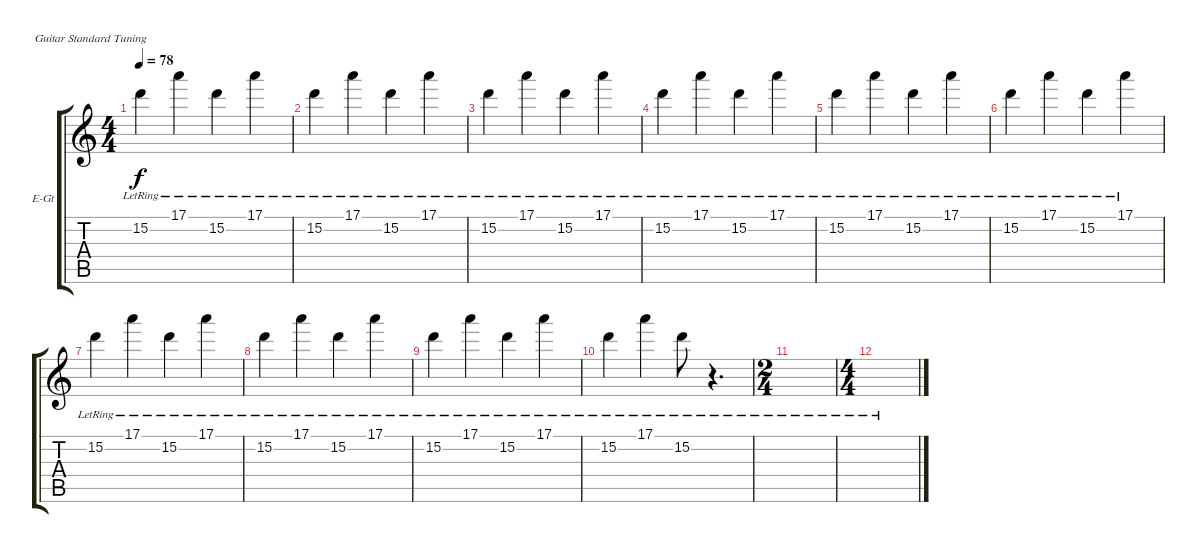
\defaultSystemsLayout 4
\bracketExtendMode groupsimilarinstruments
\firstSystemTrackNameOrientation horizontal
\otherSystemsTrackNameOrientation horizontal
\track ("Electric Guitar" "E-Gt") {instrument electricguitarclean}
\staff {score tabs}
\tuning (E4 B3 G3 D3 A2 E2)
\ts (4 4)
\tempo 78
\clef g2
\ks c
15.2{lr}.4{dy f} 17.1{lr}.4 15.2{lr}.4 17.1{lr}.4 |
15.2{lr}.4 17.1{lr}.4 15.2{lr}.4 17.1{lr}.4 |
15.2{lr}.4 17.1{lr}.4 15.2{lr}.4 17.1{lr}.4 |
15.2{lr}.4 17.1{lr}.4 15.2{lr}.4 17.1{lr}.4 |
15.2{lr}.4 17.1{lr}.4 15.2{lr}.4 17.1{lr}.4 |
15.2{lr}.4 17.1{lr}.4 15.2{lr}.4 17.1{lr}.4 |
15.2{lr}.4 17.1{lr}.4 15.2{lr}.4 17.1{lr}.4 |
15.2{lr}.4 17.1{lr}.4 15.2{lr}.4 17.1{lr}.4 |
15.2{lr}.4 17.1{lr}.4 15.2{lr}.4 17.1{lr}.4 |
15.2{lr}.4 17.1{lr}.4 15.2{lr}.8 r.4{d} |
\ts (2 4)
|
\ts (4 4)
